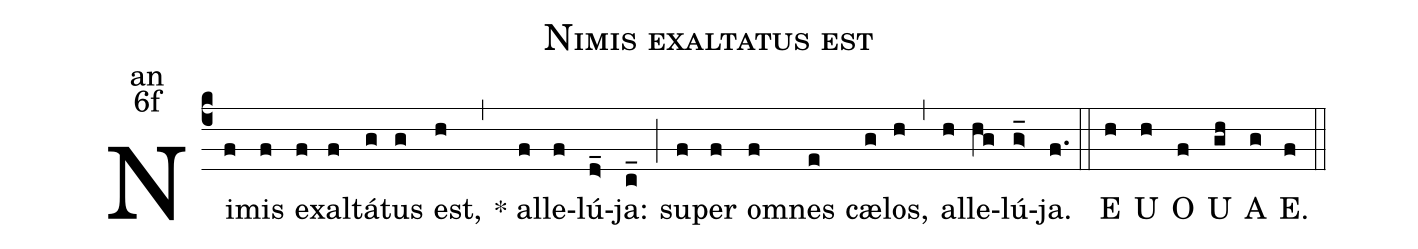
name:Nimis exaltatus est;
office-part:an;
mode:6f;
%%
(c4) Ni(f)mis(f) e(f)xal(f)tá(g)tus(g) est,(h) (,)
<sp>*</sp> al(f)le(f)lú(d>_1)ja:(c_1) (;)
su(f)per(f) om(f)nes(e) cæ(g)los,(h) (,) al(h)le(hg)lú(g>_1)ja.(f.) (::)

<eu>E(h) U(h) O(f) U(gh) A(g) E.(f) </eu>(::)
